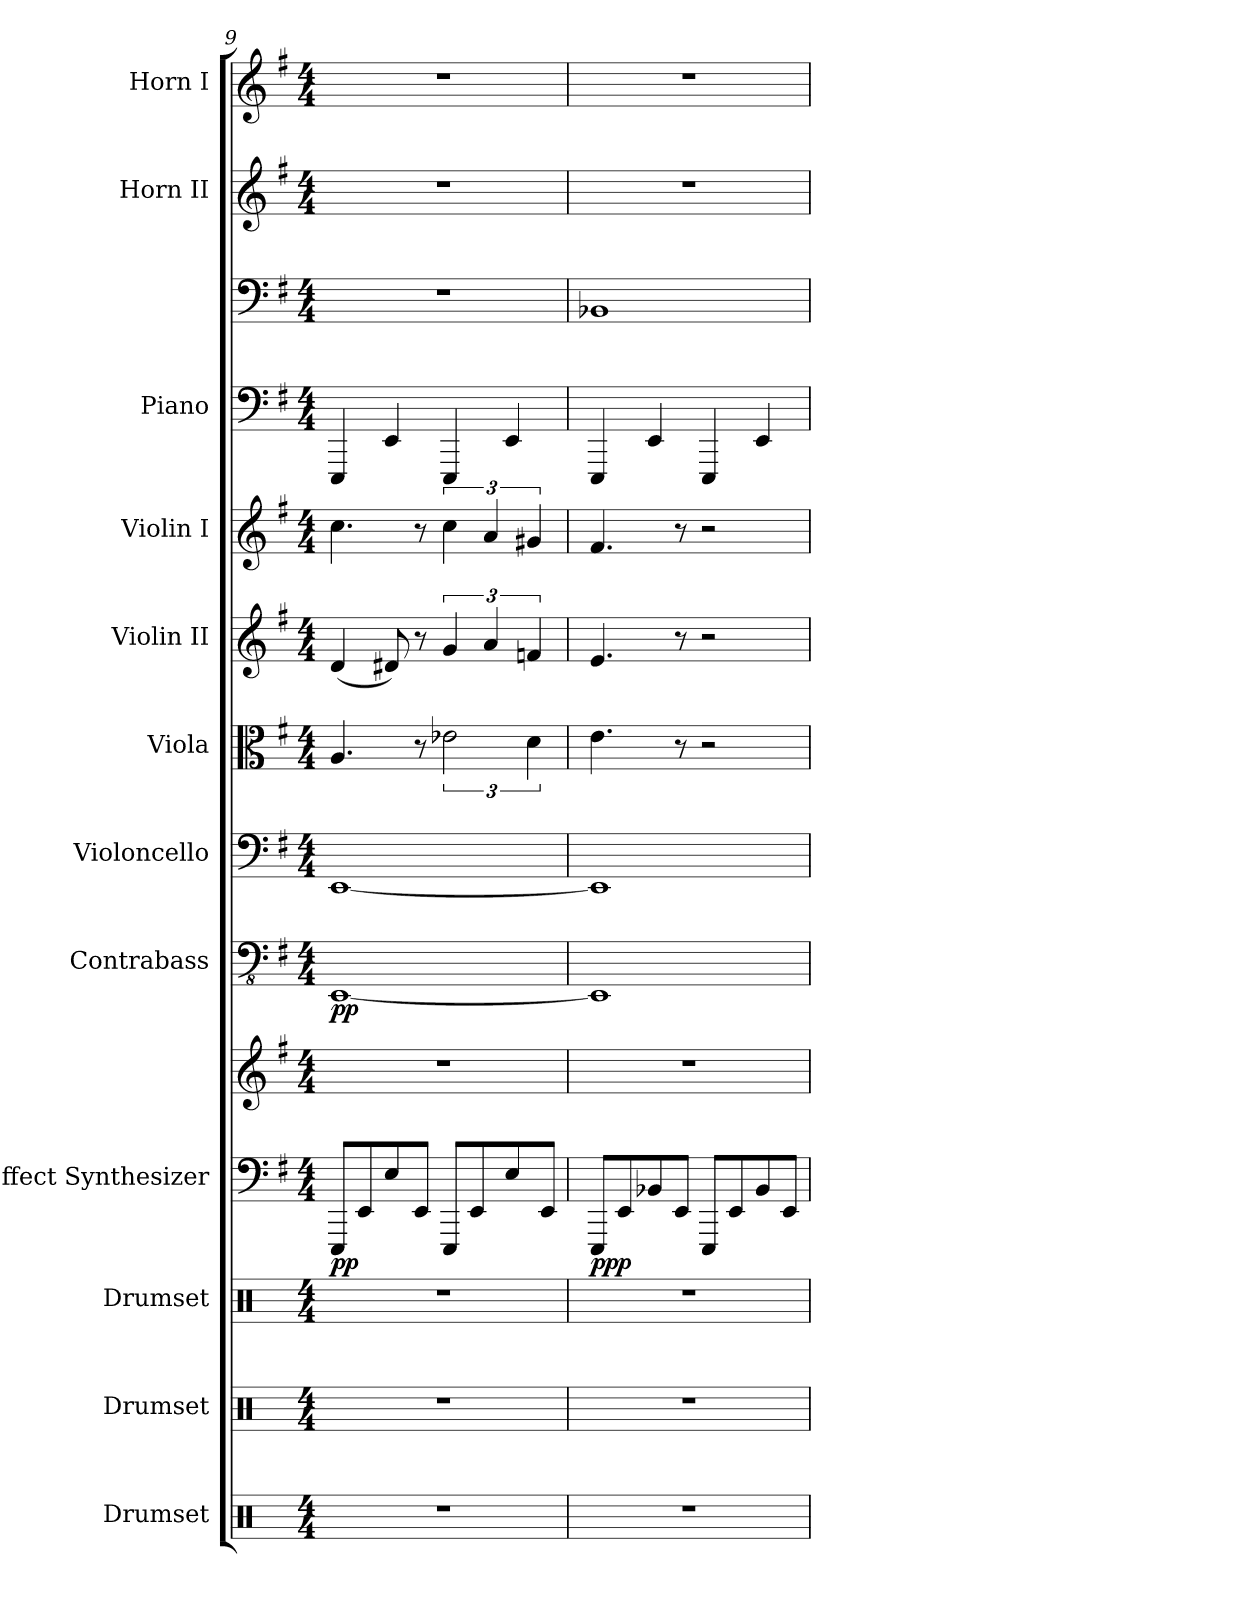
**kern	**kern	**kern	**kern	**kern	**dynam	**kern	**dynam	**kern	**kern	**kern	**kern	**kern	**kern	**kern	**kern
*part12	*part11	*part10	*part9	*part9	*part9	*part8	*part8	*part7	*part6	*part5	*part4	*part3	*part3	*part2	*part1
*staff14	*staff13	*staff12	*staff11	*staff10	*staff10/11	*staff9	*staff9	*staff8	*staff7	*staff6	*staff5	*staff4	*staff3	*staff2	*staff1
*I"Drumset	*I"Drumset	*I"Drumset	*I"Effect Synthesizer	*	*	*I"Contrabass	*	*I"Violoncello	*I"Viola	*I"Violin II	*I"Violin I	*I"Piano	*	*I"Horn II	*I"Horn I
*I'Drs.	*I'Drs.	*I'Drs.	*I'Synth.	*	*	*	*	*	*	*	*	*I'Pno.	*	*I'Hn. II	*I'Hn. I
*clefX	*clefX	*clefX	*clefF4	*clefG2	*	*clefFv4	*	*clefF4	*clefC3	*clefG2	*clefG2	*clefF4	*clefF4	*clefG2	*clefG2
*	*	*	*	*	*	*	*	*	*	*	*	*	*	*ITrd4c7	*ITrd4c7
*k[]	*k[]	*k[]	*k[f#]	*k[f#]	*	*k[f#]	*	*k[f#]	*k[f#]	*k[f#]	*k[f#]	*k[f#]	*k[f#]	*k[]	*k[]
*M4/4	*M4/4	*M4/4	*M4/4	*M4/4	*	*M4/4	*	*M4/4	*M4/4	*M4/4	*M4/4	*M4/4	*M4/4	*M4/4	*M4/4
=9	=9	=9	=9	=9	=9	=9	=9	=9	=9	=9	=9	=9	=9	=9	=9
!	!	!	!	!	!LO:DY:b=2	!	!LO:DY:b	!	!	!	!	!	!	!	!
1r	1r	1r	8EEE/L	1r	pp	[1EEE	pp	[1EE	4.A/	(4d/	4.cc\	4EEE/	1r	1r	1r
.	.	.	8EE/	.	.	.	.	.	.	.	.	.	.	.	.
.	.	.	8E/	.	.	.	.	.	.	8d#X/)	.	4EE/	.	.	.
.	.	.	8EE/J	.	.	.	.	.	8r	8r	8r	.	.	.	.
.	.	.	8EEE/L	.	.	.	.	.	3e-X\	6g/	6cc\	4EEE/	.	.	.
.	.	.	8EE/	.	.	.	.	.	.	.	.	.	.	.	.
.	.	.	.	.	.	.	.	.	.	6a/	6a/	.	.	.	.
.	.	.	8E/	.	.	.	.	.	.	.	.	4EE/	.	.	.
.	.	.	.	.	.	.	.	.	6d\	6fn/	6g#X/	.	.	.	.
.	.	.	8EE/J	.	.	.	.	.	.	.	.	.	.	.	.
=10	=10	=10	=10	=10	=10	=10	=10	=10	=10	=10	=10	=10	=10	=10	=10
!	!	!	!	!	!LO:DY:b=2	!	!	!	!	!	!	!	!	!	!
1r	1r	1r	8EEE/L	1r	ppp	1EEE]	.	1EE]	4.e\	4.e/	4.f#/	4EEE/	1BB-X	1r	1r
.	.	.	8EE/	.	.	.	.	.	.	.	.	.	.	.	.
.	.	.	8BB-X/	.	.	.	.	.	.	.	.	4EE/	.	.	.
.	.	.	8EE/J	.	.	.	.	.	8r	8r	8r	.	.	.	.
.	.	.	8EEE/L	.	.	.	.	.	2r	2r	2r	4EEE/	.	.	.
.	.	.	8EE/	.	.	.	.	.	.	.	.	.	.	.	.
.	.	.	8BB-/	.	.	.	.	.	.	.	.	4EE/	.	.	.
.	.	.	8EE/J	.	.	.	.	.	.	.	.	.	.	.	.
=	=	=	=	=	=	=	=	=	=	=	=	=	=	=	=
*-	*-	*-	*-	*-	*-	*-	*-	*-	*-	*-	*-	*-	*-	*-	*-
